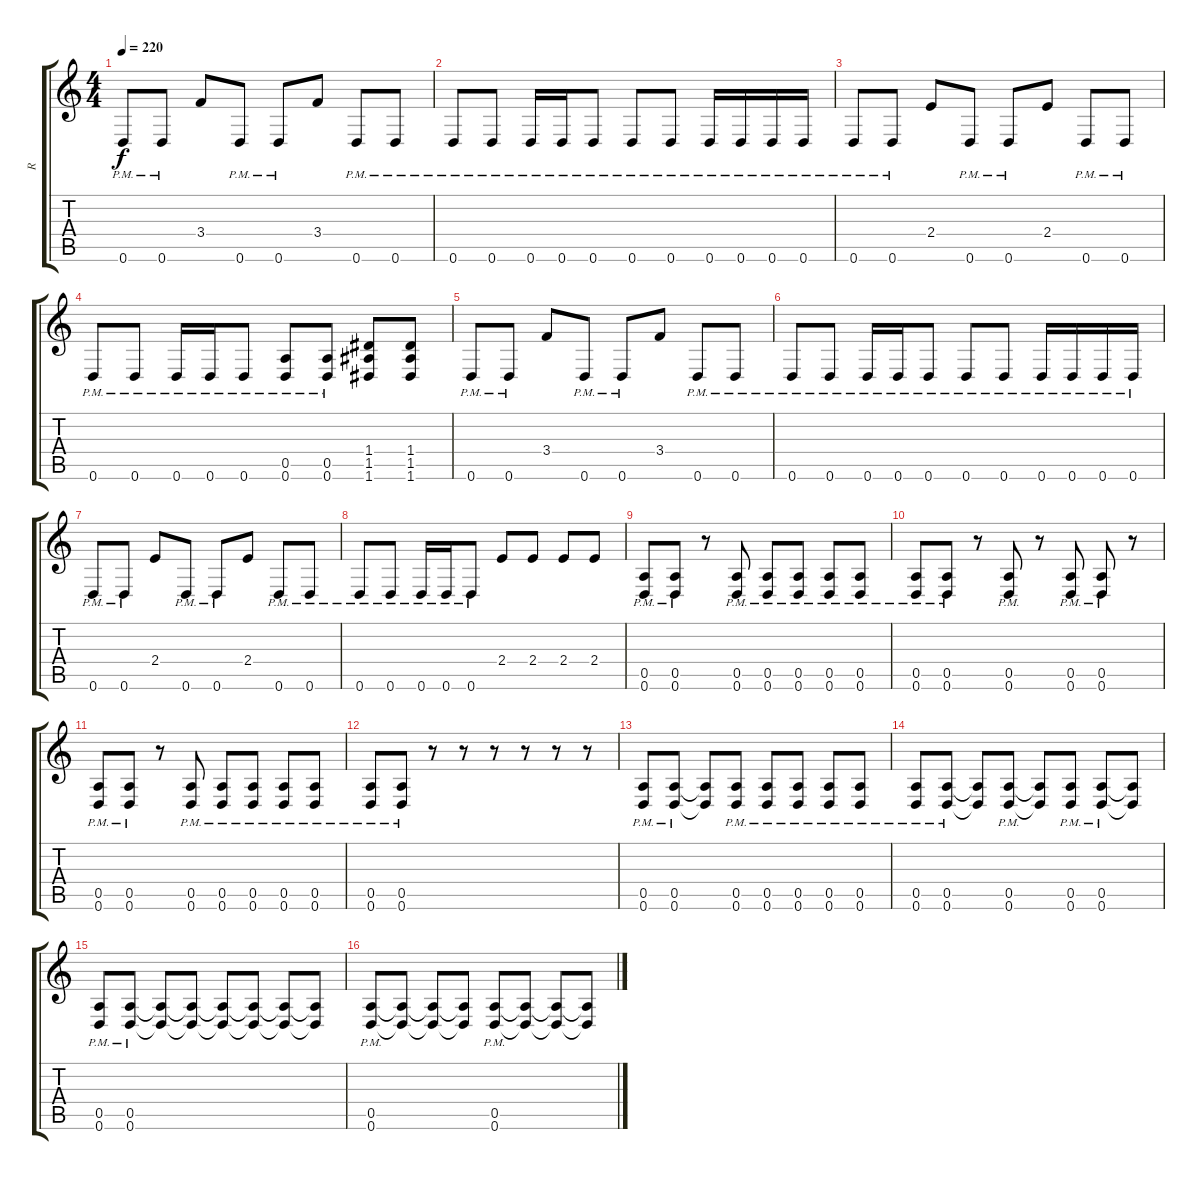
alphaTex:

\track ("R" "R") {instrument overdrivenguitar}
\staff {score tabs}
\tuning (E4 B3 G3 D3 A2 D2) {hide}
\ts (4 4)
\tempo 220
\clef g2
\ks c
0.6{pm}.8{dy f} 0.6{pm}.8 3.4.8 0.6{pm}.8 0.6{pm}.8 3.4.8 0.6{pm}.8 0.6{pm}.8 |
0.6{pm}.8 0.6{pm}.8 0.6{pm}.16 0.6{pm}.16 0.6{pm}.8 0.6{pm}.8 0.6{pm}.8 0.6{pm}.16 0.6{pm}.16 0.6{pm}.16 0.6{pm}.16 |
0.6{pm}.8 0.6{pm}.8 2.4.8 0.6{pm}.8 0.6{pm}.8 2.4.8 0.6{pm}.8 0.6{pm}.8 |
0.6{pm}.8 0.6{pm}.8 0.6{pm}.16 0.6{pm}.16 0.6{pm}.8 (0.5{pm} 0.6{pm}).8 (0.5{pm} 0.6{pm}).8 (1.4 1.5 1.6).8 (1.4 1.5 1.6).8 |
0.6{pm}.8 0.6{pm}.8 3.4.8 0.6{pm}.8 0.6{pm}.8 3.4.8 0.6{pm}.8 0.6{pm}.8 |
0.6{pm}.8 0.6{pm}.8 0.6{pm}.16 0.6{pm}.16 0.6{pm}.8 0.6{pm}.8 0.6{pm}.8 0.6{pm}.16 0.6{pm}.16 0.6{pm}.16 0.6{pm}.16 |
0.6{pm}.8 0.6{pm}.8 2.4.8 0.6{pm}.8 0.6{pm}.8 2.4.8 0.6{pm}.8 0.6{pm}.8 |
0.6{pm}.8 0.6{pm}.8 0.6{pm}.16 0.6{pm}.16 0.6{pm}.8 2.4.8 2.4.8 2.4.8 2.4.8 |
(0.5{pm} 0.6{pm}).8 (0.5{pm} 0.6{pm}).8 r.8 (0.5{pm} 0.6{pm}).8 (0.5{pm} 0.6{pm}).8 (0.5{pm} 0.6{pm}).8 (0.5{pm} 0.6{pm}).8 (0.5{pm} 0.6{pm}).8 |
(0.5{pm} 0.6{pm}).8 (0.5{pm} 0.6{pm}).8 r.8 (0.5{pm} 0.6{pm}).8 r.8 (0.5{pm} 0.6{pm}).8 (0.5{pm} 0.6{pm}).8 r.8 |
(0.5{pm} 0.6{pm}).8 (0.5{pm} 0.6{pm}).8 r.8 (0.5{pm} 0.6{pm}).8 (0.5{pm} 0.6{pm}).8 (0.5{pm} 0.6{pm}).8 (0.5{pm} 0.6{pm}).8 (0.5{pm} 0.6{pm}).8 |
(0.5{pm} 0.6{pm}).8 (0.5{pm} 0.6{pm}).8 r.8 r.8 r.8 r.8 r.8 r.8 |
(0.5{pm} 0.6{pm}).8 (0.5{pm} 0.6{pm}).8 (0.5{t} 0.6{t}).8 (0.5{pm} 0.6{pm}).8 (0.5{pm} 0.6{pm}).8 (0.5{pm} 0.6{pm}).8 (0.5{pm} 0.6{pm}).8 (0.5{pm} 0.6{pm}).8 |
(0.5{pm} 0.6{pm}).8 (0.5{pm} 0.6{pm}).8 (0.5{t} 0.6{t}).8 (0.5{pm} 0.6{pm}).8 (0.5{t} 0.6{t}).8 (0.5{pm} 0.6{pm}).8 (0.5{pm} 0.6{pm}).8 (0.5{t} 0.6{t}).8 |
(0.5{pm} 0.6{pm}).8 (0.5{pm} 0.6{pm}).8 (0.5{t} 0.6{t}).8 (0.5{t} 0.6{t}).8 (0.5{t} 0.6{t}).8 (0.5{t} 0.6{t}).8 (0.5{t} 0.6{t}).8 (0.5{t} 0.6{t}).8 |
(0.5{pm} 0.6{pm}).8 (0.5{t} 0.6{t}).8 (0.5{t} 0.6{t}).8 (0.5{t} 0.6{t}).8 (0.5{pm} 0.6{pm}).8 (0.5{t} 0.6{t}).8 (0.5{t} 0.6{t}).8 (0.5{t} 0.6{t}).8
